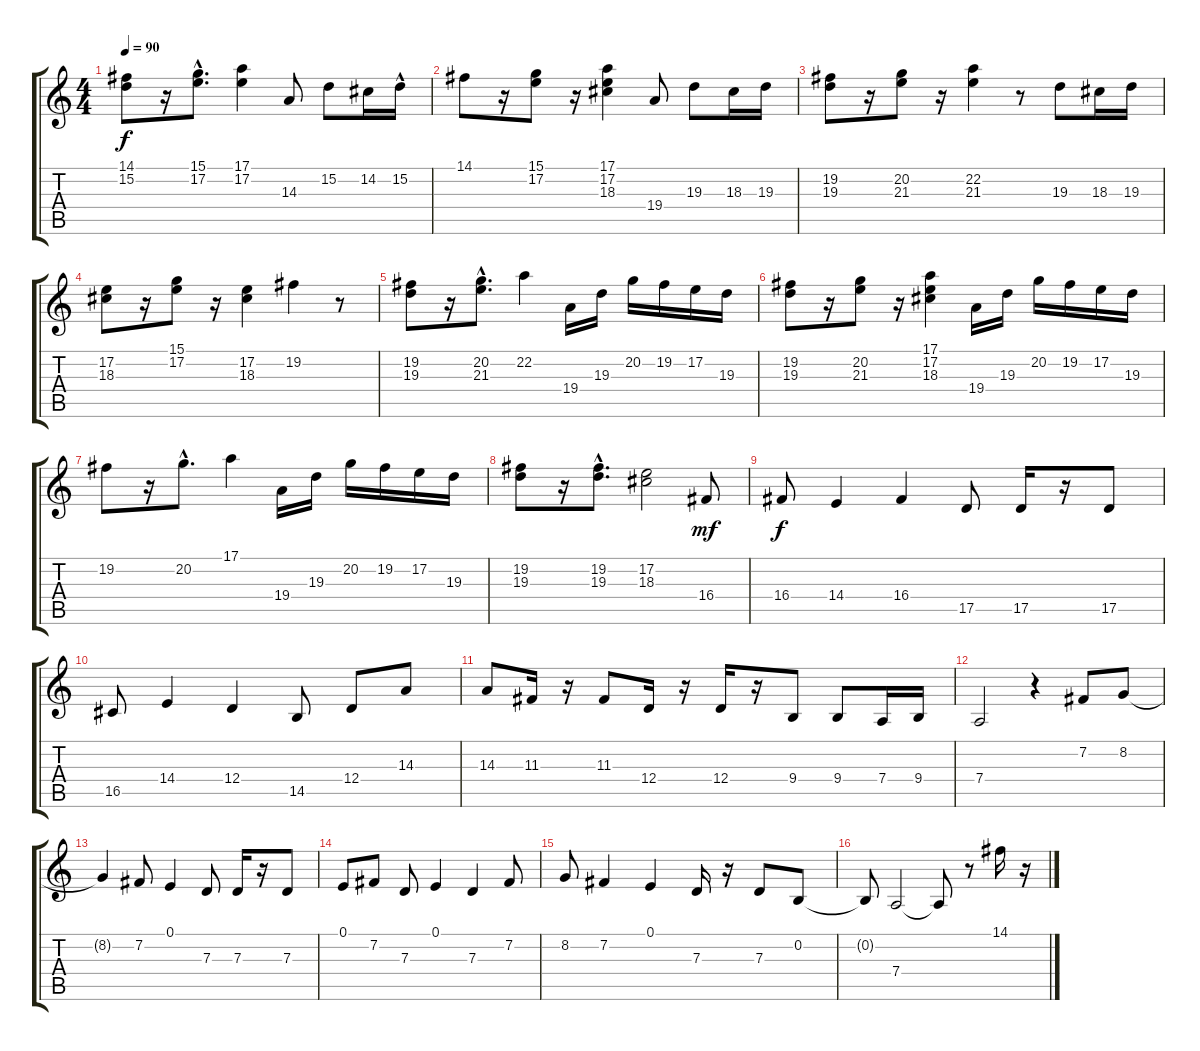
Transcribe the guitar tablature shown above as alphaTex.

\track "" {instrument acousticgrandpiano}
\staff {score tabs}
\tuning (E4 B3 G3 D3 A2 E2) {hide}
\ts (4 4)
\tempo 90
\clef g2
\ks c
(14.1 15.2).8{dy f instrument acousticgrandpiano} r.16 (15.1{hac} 17.2).8{d} (17.1 17.2).4 14.3.8 15.2.8 14.2.16 15.2{hac}.16 |
14.1.8 r.16 (15.1 17.2).8 r.16 (17.1 17.2 18.3).4 19.4.8 19.3.8 18.3.16 19.3.16 |
(19.2 19.3).8 r.16 (20.2 21.3).8 r.16 (22.2 21.3).4 r.8 19.3.8 18.3.16 19.3.16 |
(17.2 18.3).8 r.16 (15.1 17.2).8 r.16 (17.2 18.3).4 19.2.4 r.8 |
(19.2 19.3).8 r.16 (20.2{hac} 21.3{hac}).8{d} 22.2.4 19.4.16 19.3.16 20.2.16 19.2.16 17.2.16 19.3.16 |
(19.2 19.3).8 r.16 (20.2 21.3).8 r.16 (17.1 17.2 18.3).4 19.4.16 19.3.16 20.2.16 19.2.16 17.2.16 19.3.16 |
19.2.8 r.16 20.2{hac}.8{d} 17.1.4 19.4.16 19.3.16 20.2.16 19.2.16 17.2.16 19.3.16 |
(19.2 19.3).8 r.16 (19.2{hac} 19.3).8{d} (17.2 18.3).2 16.4.8{dy mf} |
16.4.8{dy f} 14.4.4 16.4.4 17.5.8 17.5.16 r.16 17.5.8 |
16.5.8 14.4.4 12.4.4 14.5.8 12.4.8 14.3.8 |
14.3.8 11.3.16 r.16 11.3.8 12.4.16 r.16 12.4.16 r.16 9.4.8 9.4.8 7.4.16 9.4.16 |
7.4.2 r.4 7.2.8 8.2.8 |
8.2{t}.4 7.2.8 0.1.4 7.3.8 7.3.16 r.16 7.3.8 |
0.1.8 7.2.8 7.3.8 0.1.4 7.3.4 7.2.8 |
8.2.8 7.2.4 0.1.4 7.3.16 r.16 7.3.8 0.2.8 |
0.2{t}.8 7.4.2 7.4{t}.8 r.8 14.1.16 r.16
